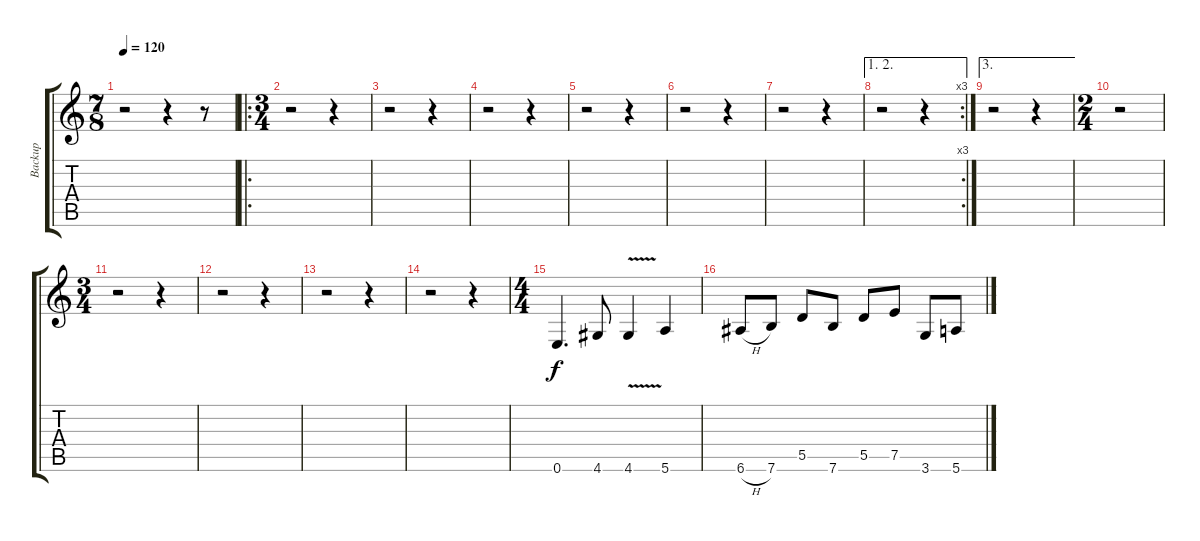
\track ("Backup" "Backup") {instrument overdrivenguitar}
\staff {score tabs}
\tuning (E4 B3 G3 D3 A2 E2) {hide}
\ts (7 8)
\tempo 120
\clef g2
\ks c
r.2{dy f} r.4 r.8 |
\ro
\ts (3 4)
r.2 r.4 |
r.2 r.4 |
r.2 r.4 |
r.2 r.4 |
r.2 r.4 |
r.2 r.4 |
\ae (1 2)
\rc 3
r.2 r.4 |
\ae 3
r.2 r.4 |
\ts (2 4)
r.2 |
\ts (3 4)
r.2 r.4 |
r.2 r.4 |
r.2 r.4 |
r.2 r.4 |
\ts (4 4)
0.6.4{d} 4.6.8 4.6{v}.4 5.6.4 |
6.6{h}.8 7.6.8 5.5.8 7.6.8 5.5.8 7.5.8 3.6.8 5.6.8
